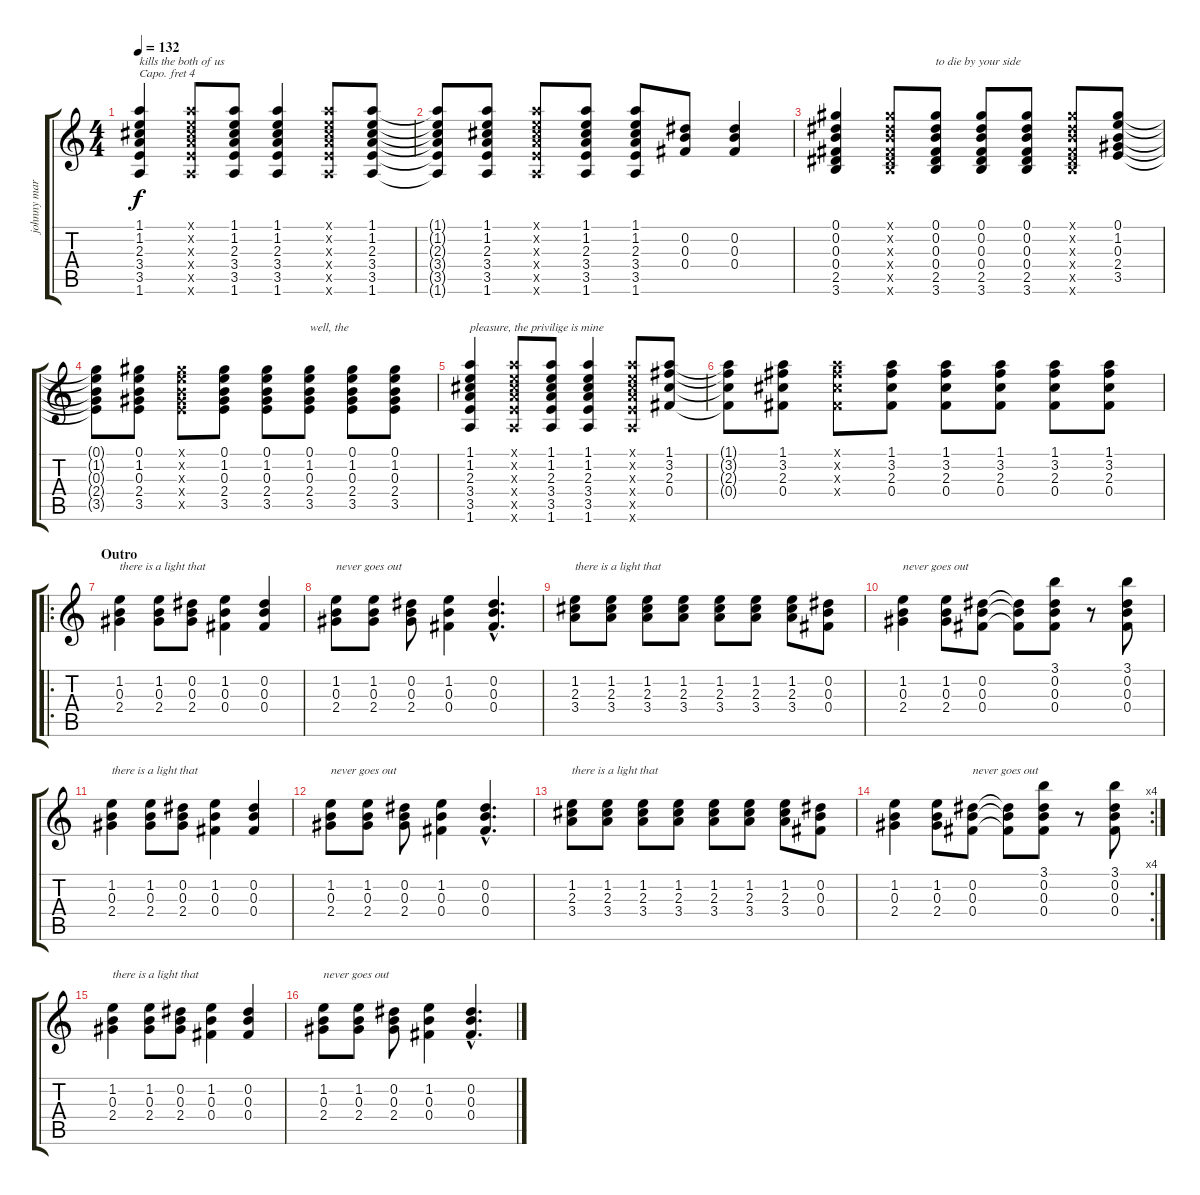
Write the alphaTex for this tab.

\track ("johnny marr" "johnny mar") {instrument electricguitarclean}
\staff {score tabs}
\capo 4
\tuning (E4 B3 G3 D3 A2 E2) {hide}
\ts (4 4)
\tempo 132
\clef g2
\ks c
(1.1 1.2 2.3 3.4 3.5 1.6).4{txt "kills the both of us" dy f} (1.1{x} 1.2{x} 2.3{x} 3.4{x} 3.5{x} 1.6{x}).8 (1.1 1.2 2.3 3.4 3.5 1.6).8 (1.1 1.2 2.3 3.4 3.5 1.6).4 (1.1{x} 1.2{x} 2.3{x} 3.4{x} 3.5{x} 1.6{x}).8 (1.1 1.2 2.3 3.4 3.5 1.6).8 |
(1.1{t} 1.2{t} 2.3{t} 3.4{t} 3.5{t} 1.6{t}).8 (1.1 1.2 2.3 3.4 3.5 1.6).8 (1.1{x} 1.2{x} 2.3{x} 3.4{x} 3.5{x} 1.6{x}).8 (1.1 1.2 2.3 3.4 3.5 1.6).8 (1.1 1.2 2.3 3.4 3.5 1.6).8 (0.2 0.3 0.4).8 (0.2 0.3 0.4).4 |
(0.1 0.2 0.3 0.4 2.5 3.6).4 (0.1{x} 0.2{x} 0.3{x} 0.4{x} 2.5{x} 3.6{x}).8 (0.1 0.2 0.3 0.4 2.5 3.6).8{txt "to die by your side"} (0.1 0.2 0.3 0.4 2.5 3.6).8 (0.1 0.2 0.3 0.4 2.5 3.6).8 (0.1{x} 0.2{x} 0.3{x} 0.4{x} 2.5{x} 3.6{x}).8 (0.1 1.2 0.3 2.4 3.5).8 |
(0.1{t} 1.2{t} 0.3{t} 2.4{t} 3.5{t}).8 (0.1 1.2 0.3 2.4 3.5).8 (0.1{x} 1.2{x} 0.3{x} 2.4{x} 3.5{x}).8 (0.1 1.2 0.3 2.4 3.5).8 (0.1 1.2 0.3 2.4 3.5).8 (0.1 1.2 0.3 2.4 3.5).8{txt "well, the"} (0.1 1.2 0.3 2.4 3.5).8 (0.1 1.2 0.3 2.4 3.5).8 |
(1.1 1.2 2.3 3.4 3.5 1.6).4{txt "pleasure, the privilige is mine"} (1.1{x} 1.2{x} 2.3{x} 3.4{x} 3.5{x} 1.6{x}).8 (1.1 1.2 2.3 3.4 3.5 1.6).8 (1.1 1.2 2.3 3.4 3.5 1.6).4 (1.1{x} 1.2{x} 2.3{x} 3.4{x} 3.5{x} 1.6{x}).8 (1.1 3.2 2.3 0.4).8 |
(1.1{t} 3.2{t} 2.3{t} 0.4{t}).8 (1.1 3.2 2.3 0.4).8 (1.1{x} 3.2{x} 2.3{x} 0.4{x}).8 (1.1 3.2 2.3 0.4).8 (1.1 3.2 2.3 0.4).8 (1.1 3.2 2.3 0.4).8 (1.1 3.2 2.3 0.4).8 (1.1 3.2 2.3 0.4).8 |
\ro
\section ("" "Outro")
(1.2 0.3 2.4).4{txt "there is a light that"} (1.2 0.3 2.4).8 (0.2 0.3 2.4).8 (1.2 0.3 0.4).4 (0.2 0.3 0.4).4 |
(1.2 0.3 2.4).8{txt "never goes out"} (1.2 0.3 2.4).8 (0.2 0.3 2.4).8 (1.2 0.3 0.4).4 (0.2{hac} 0.3{hac} 0.4{hac}).4{d} |
(1.2 2.3 3.4).8{txt "there is a light that"} (1.2 2.3 3.4).8 (1.2 2.3 3.4).8 (1.2 2.3 3.4).8 (1.2 2.3 3.4).8 (1.2 2.3 3.4).8 (1.2 2.3 3.4).8 (0.2 0.3 0.4).8 |
(1.2 0.3 2.4).4{txt "never goes out"} (1.2 0.3 2.4).8 (0.2 0.3 0.4).8 (0.2{t} 0.3{t} 0.4{t}).8 (3.1 0.2 0.3 0.4).8 r.8 (3.1 0.2 0.3 0.4).8 |
(1.2 0.3 2.4).4{txt "there is a light that"} (1.2 0.3 2.4).8 (0.2 0.3 2.4).8 (1.2 0.3 0.4).4 (0.2 0.3 0.4).4 |
(1.2 0.3 2.4).8{txt "never goes out"} (1.2 0.3 2.4).8 (0.2 0.3 2.4).8 (1.2 0.3 0.4).4 (0.2{hac} 0.3{hac} 0.4{hac}).4{d} |
(1.2 2.3 3.4).8{txt "there is a light that"} (1.2 2.3 3.4).8 (1.2 2.3 3.4).8 (1.2 2.3 3.4).8 (1.2 2.3 3.4).8 (1.2 2.3 3.4).8 (1.2 2.3 3.4).8 (0.2 0.3 0.4).8 |
\rc 4
(1.2 0.3 2.4).4 (1.2 0.3 2.4).8 (0.2 0.3 0.4).8{txt "never goes out"} (0.2{t} 0.3{t} 0.4{t}).8 (3.1 0.2 0.3 0.4).8 r.8 (3.1 0.2 0.3 0.4).8 |
(1.2 0.3 2.4).4{txt "there is a light that" volume 10} (1.2 0.3 2.4).8 (0.2 0.3 2.4).8 (1.2 0.3 0.4).4 (0.2 0.3 0.4).4 |
(1.2 0.3 2.4).8{txt "never goes out" volume 8} (1.2 0.3 2.4).8 (0.2 0.3 2.4).8 (1.2 0.3 0.4).4 (0.2{hac} 0.3{hac} 0.4{hac}).4{d}
